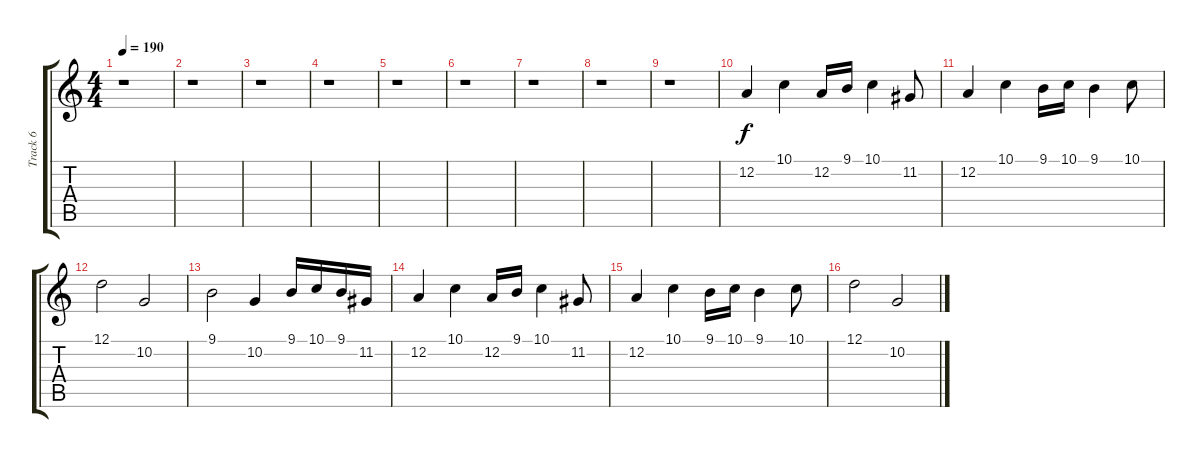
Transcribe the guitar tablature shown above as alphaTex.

\track ("Track 6" "Track 6") {instrument flute}
\staff {score tabs}
\tuning (D4 A3 F3 C3 G2 D2) {hide}
\ts (4 4)
\tempo 190
\clef g2
\ks c
r.1{dy f instrument flute} |
r.1 |
r.1 |
r.1 |
r.1 |
r.1 |
r.1 |
r.1 |
r.1 |
12.2.4 10.1.4 12.2.16 9.1.16 10.1.4 11.2.8 |
12.2.4 10.1.4 9.1.16 10.1.16 9.1.4 10.1.8 |
12.1.2 10.2.2 |
9.1.2 10.2.4 9.1.16 10.1.16 9.1.16 11.2.16 |
12.2.4 10.1.4 12.2.16 9.1.16 10.1.4 11.2.8 |
12.2.4 10.1.4 9.1.16 10.1.16 9.1.4 10.1.8 |
12.1.2 10.2.2
